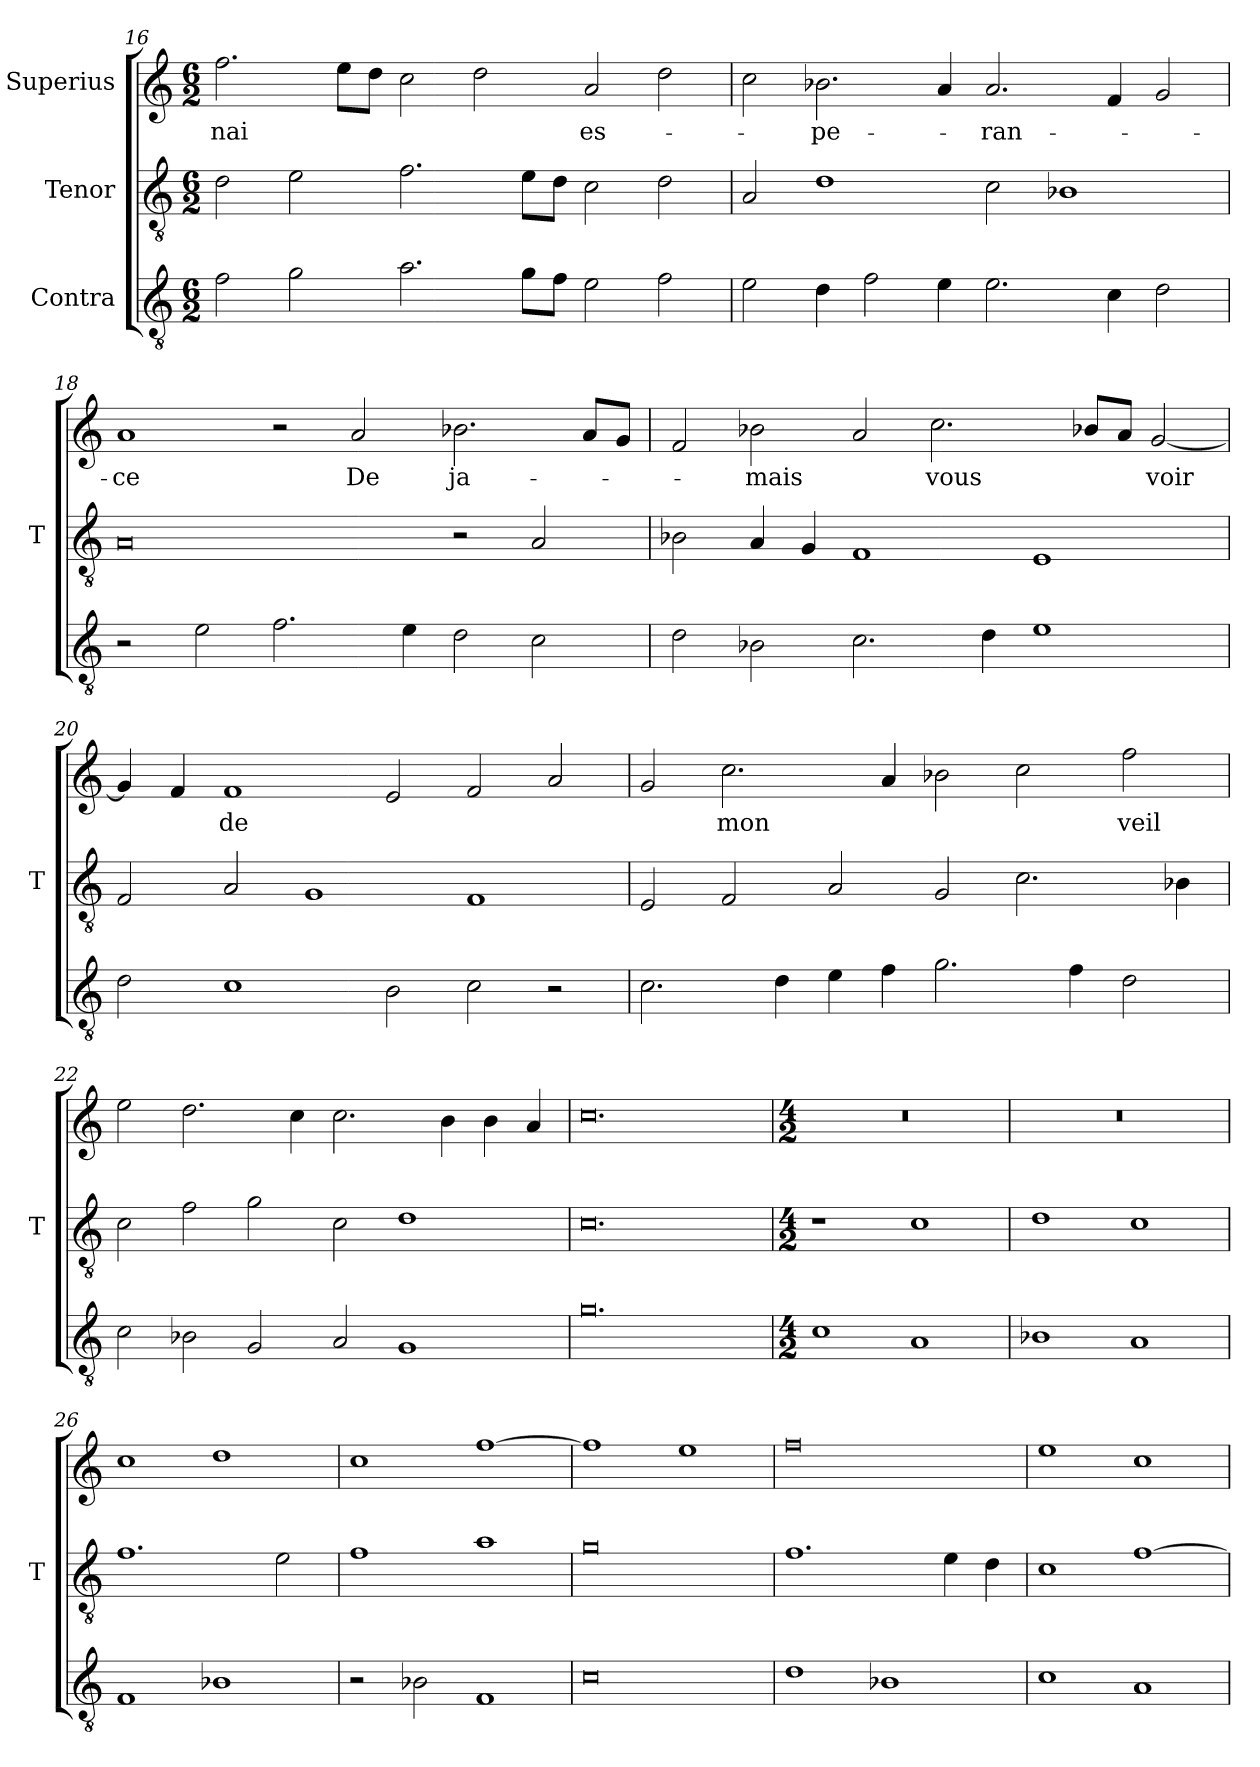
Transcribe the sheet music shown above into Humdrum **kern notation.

**kern	**kern	**kern	**text
*part3	*part2	*part1	*part1
*staff3	*staff2	*staff1	*staff1
*I"Contra	*I"Tenor	*I"Superius	*
*	*I'T	*	*
*clefGv2	*clefGv2	*clefG2	*
*M6/2	*M6/2	*M6/2	*
=16	=16	=16	=16
2f	2d	2.ff	-nai
2g	2e	.	.
.	.	8ee\L	.
.	.	8dd\J	.
2.a	2.f	2cc	.
.	.	2dd	.
8g\L	8e\L	.	.
8f\J	8d\J	.	.
2e	2c	2a	es-
2f	2d	2dd	.
=17	=17	=17	=17
2e	2A	2cc	.
4d	1d	2.b-X	-pe-
2f	.	.	.
4e	.	4a	.
2.e	2c	2.a	-ran-
.	1B-X	.	.
4c	.	4f	.
2d	.	2g	.
=18	=18	=18	=18
2r	0A	1a	-ce
2e	.	.	.
2.f	.	2r	.
.	.	2a	-De
4e	.	.	.
2d	2r	2.b-X	ja-
2c	2A	.	.
.	.	8a/L	.
.	.	8g/J	.
=19	=19	=19	=19
2d	2B-X	2f	.
2B-X	4A	2b-X	-mais
.	4G	.	.
2.c	1F	2a	.
.	.	2.cc	-vous
4d	.	.	.
1e	1E	.	.
.	.	8b-X/L	.
.	.	8a/J	.
.	.	[2g	-voir
=20	=20	=20	=20
2d	2F	4g]	.
.	.	4f	.
1c	2A	1f	-de
.	1G	.	.
2B	.	2e	.
2c	1F	2f	.
2r	.	2a	.
=21	=21	=21	=21
2.c	2E	2g	.
.	2F	2.cc	-mon
4d	.	.	.
4e	2A	.	.
4f	.	4a	.
2.g	2G	2b-X	.
.	2.c	2cc	.
4f	.	.	.
2d	.	2ff	-veil
.	4B-X	.	.
=22	=22	=22	=22
2c	2c	2ee	.
2B-X	2f	2.dd	.
2G	2g	.	.
.	.	4cc	.
2A	2c	2.cc	.
1G	1d	.	.
.	.	4b	.
.	.	4b	.
.	.	4a	.
=23	=23	=23	=23
0.g	0.c	0.cc	.
=24	=24	=24	=24
*M4/2	*M4/2	*M4/2	*
1c	1r	0r	.
1A	1c	.	.
=25	=25	=25	=25
1B-X	1d	0r	.
1A	1c	.	.
=26	=26	=26	=26
1F	1.f	1cc	.
1B-X	.	1dd	.
.	2e	.	.
=27	=27	=27	=27
2r	1f	1cc	.
2B-X	.	.	.
1F	1a	[1ff	.
=28	=28	=28	=28
0c	0g	1ff]	.
.	.	1ee	.
=29	=29	=29	=29
1d	1.f	0ff	.
1B-X	.	.	.
.	4e	.	.
.	4d	.	.
=30	=30	=30	=30
1c	1c	1ee	.
1A	[1f	1cc	.
=	=	=	=
*-	*-	*-	*-
